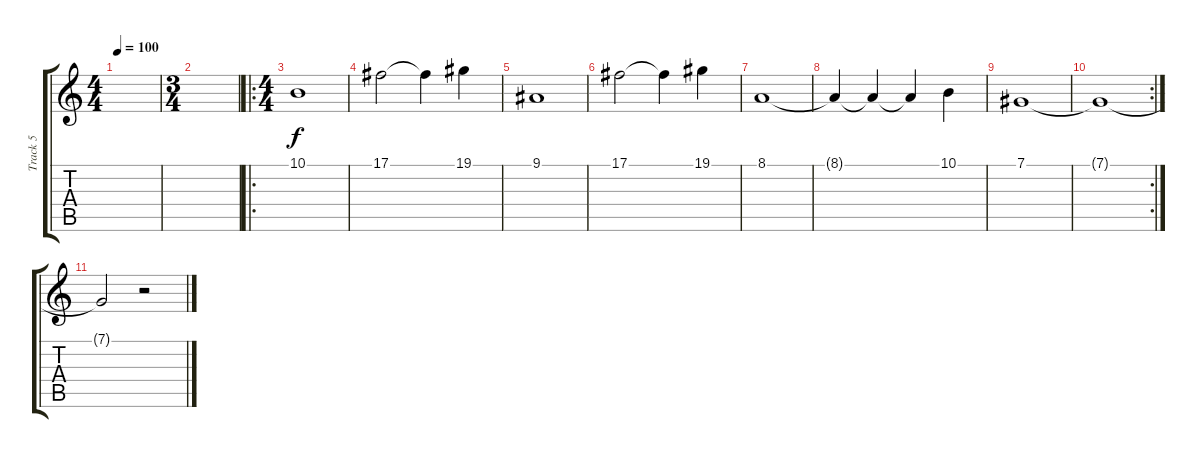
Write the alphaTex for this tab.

\track ("Track 5" "Track 5") {instrument violin}
\staff {score tabs}
\tuning (Db4 Ab3 E3 B2 Gb2 Db2) {hide}
\ts (4 4)
\tempo 100
\clef g2
\ks c
|
\ts (3 4)
|
\ro
\ts (4 4)
10.1.1 |
17.1.2 17.1{t}.4 19.1.4 |
9.1.1 |
17.1.2 17.1{t}.4 19.1.4 |
8.1.1 |
8.1{t}.4 8.1{t}.4 8.1{t}.4 10.1.4 |
7.1.1 |
\rc 2
7.1{t}.1 |
7.1{t}.2 r.2
